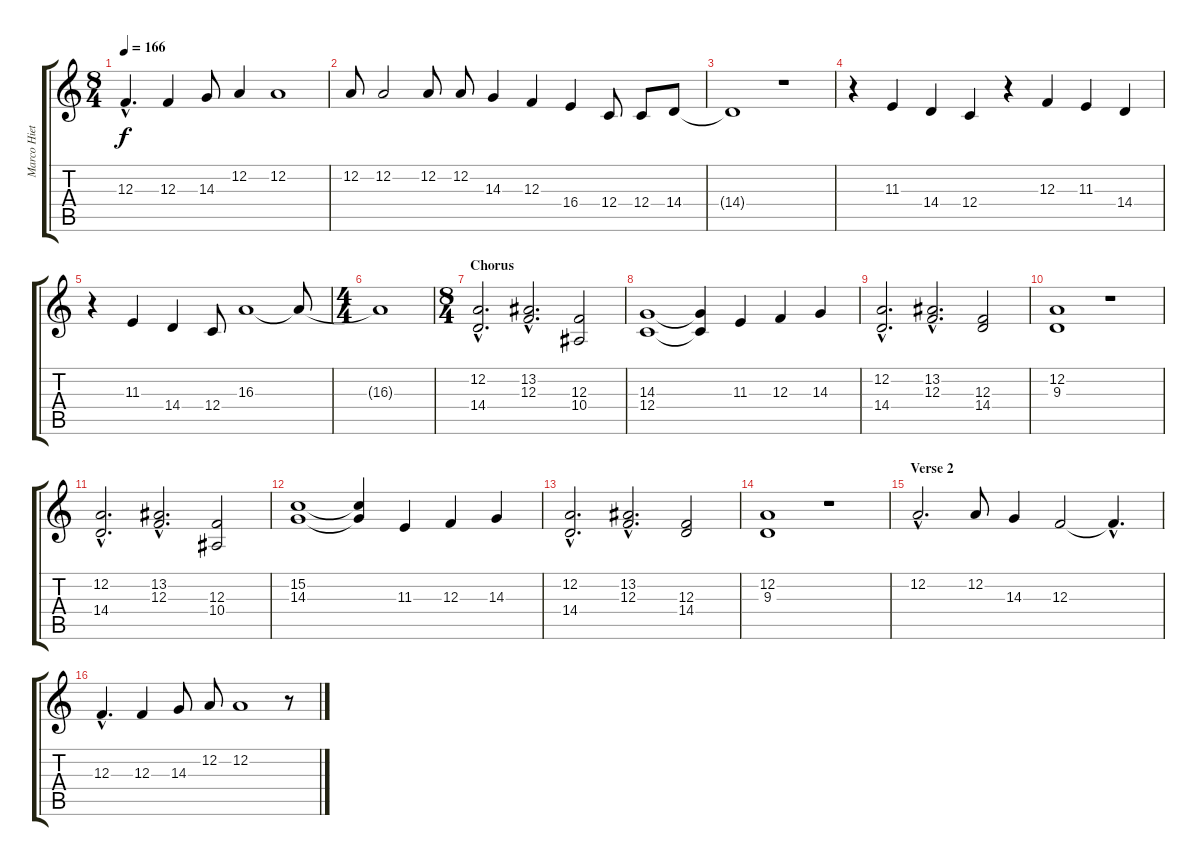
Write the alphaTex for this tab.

\track ("Marco Hietala - Vocals" "Marco Hiet") {instrument lead2sawtooth}
\staff {score tabs}
\tuning (D4 A3 F3 C3 G2 D2) {hide}
\ts (8 4)
\tempo 166
\clef g2
\ks c
12.3{hac}.4{d dy f} 12.3.4 14.3.8 12.2.4 12.2.1 |
12.2.8 12.2.2 12.2.8 12.2.8 14.3.4 12.3.4 16.4.4 12.4.8 12.4.8 14.4.8 |
14.4{t}.1 r.1 |
r.4 11.3.4 14.4.4 12.4.4 r.4 12.3.4 11.3.4 14.4.4 |
r.4 11.3.4 14.4.4 12.4.8 16.3.1 16.3{t}.8 |
\ts (4 4)
16.3{t}.1 |
\ts (8 4)
\section ("" "Chorus")
(12.2{hac} 14.4{hac}).2{d} (13.2{hac} 12.3{hac}).2{d} (12.3 10.4).2 |
(14.3 12.4).1 (14.3{t} 12.4{t}).4 11.3.4 12.3.4 14.3.4 |
(12.2{hac} 14.4{hac}).2{d} (13.2{hac} 12.3{hac}).2{d} (12.3 14.4).2 |
(12.2 9.3).1 r.1 |
(12.2{hac} 14.4{hac}).2{d} (13.2{hac} 12.3{hac}).2{d} (12.3 10.4).2 |
(15.2 14.3).1 (15.2{t} 14.3{t}).4 11.3.4 12.3.4 14.3.4 |
(12.2{hac} 14.4{hac}).2{d} (13.2{hac} 12.3{hac}).2{d} (12.3 14.4).2 |
(12.2 9.3).1 r.1 |
\section ("" "Verse 2")
12.2{hac}.2{d} 12.2.8 14.3.4 12.3.2 12.3{hac t}.4{d} |
12.3{hac}.4{d} 12.3.4 14.3.8 12.2.8 12.2.1 r.8
